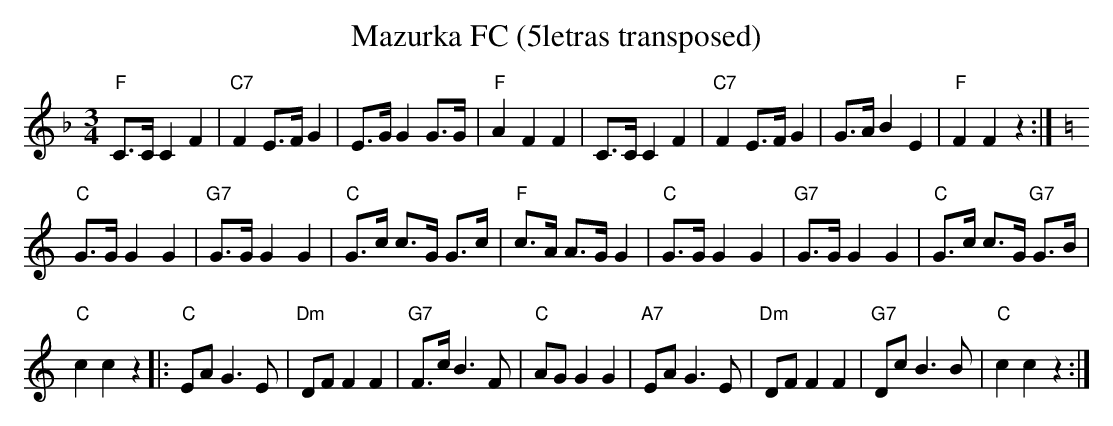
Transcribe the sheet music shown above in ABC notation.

X:1
T:Mazurka FC (5letras transposed)
M:3/4
L:1/8
K:F transpose=3 %%MIDI gchordon
"F"C>CC2F2 | "C7"F2E>FG2 | E>GG2G>G | "F"A2F2F2 | C>CC2F2 | "C7"F2E>FG2 | \
G>AB2E2 | "F"F2F2z2 :| [K:C]
 "C"G>GG2G2 | "G7"G>GG2G2 | "C"G>c c>G G>c | "F"c>A A>GG2 | \
"C"G>G G2G2 | "G7"G>GG2G2 | "C"G>c c>G "G7"G>B |
 "C"c2c2z2 |: "C"EA G3E | "Dm"DFF2F2 | \
"G7"F>c B3F | "C"AG G2G2 | "A7"EAG3E | "Dm"DFF2F2 | "G7"Dc B3B | "C"c2c2z2 :|
